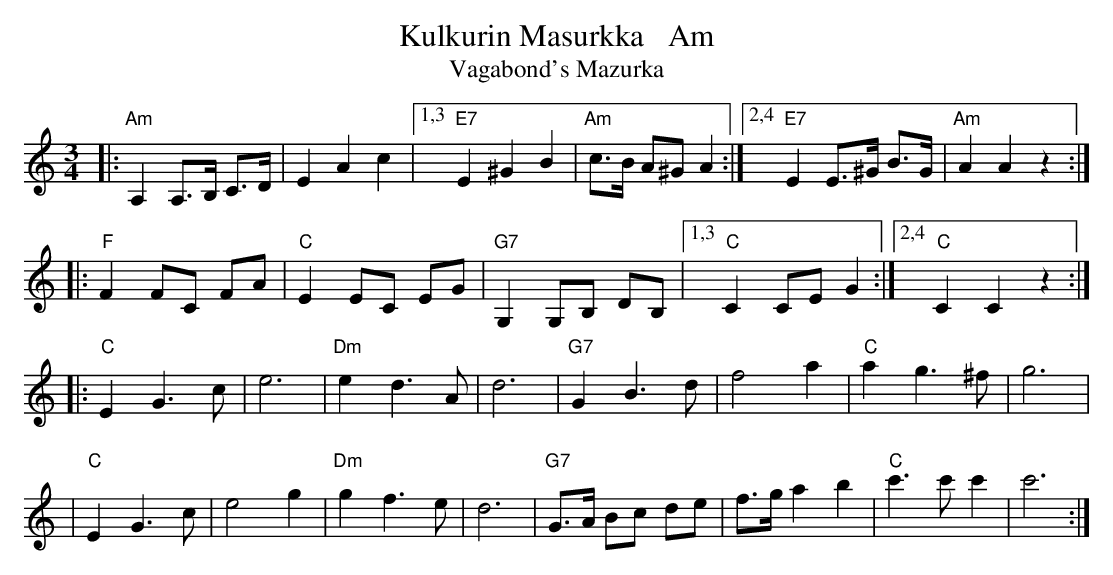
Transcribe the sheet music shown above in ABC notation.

X:1
T: Kulkurin Masurkka   Am
T: Vagabond's Mazurka
M: 3/4
L: 1/8
K: Am
|: "Am"A,2 A,>B, C>D | E2 A2 c2 |1,3 "E7"E2 ^G2  B2  | "Am"c>B A^G A2 \
                               :|2,4 "E7"E2 E>^G B>G | "Am"A2  A2  z2 :|
|: "F"F2 FC FA | "C"E2 EC EG | "G7"G,2 G,B, DB, |1,3 "C"C2 CE G2 \
                                               :|2,4 "C"C2 C2  z2 :|
|: "C"E2  G3  c | e6        | "Dm"e2 d3  A | d6 \
| "G7"G2  B3  d | f4  a2    |  "C"a2 g3 ^f | g6 |
|  "C"E2  G3  c | e4  g2    | "Dm"g2 f3  e | d6 \
| "G7"G>A Bc de | f>g a2 b2 |  "C"c'3 c' c'2 | c'6 :|
